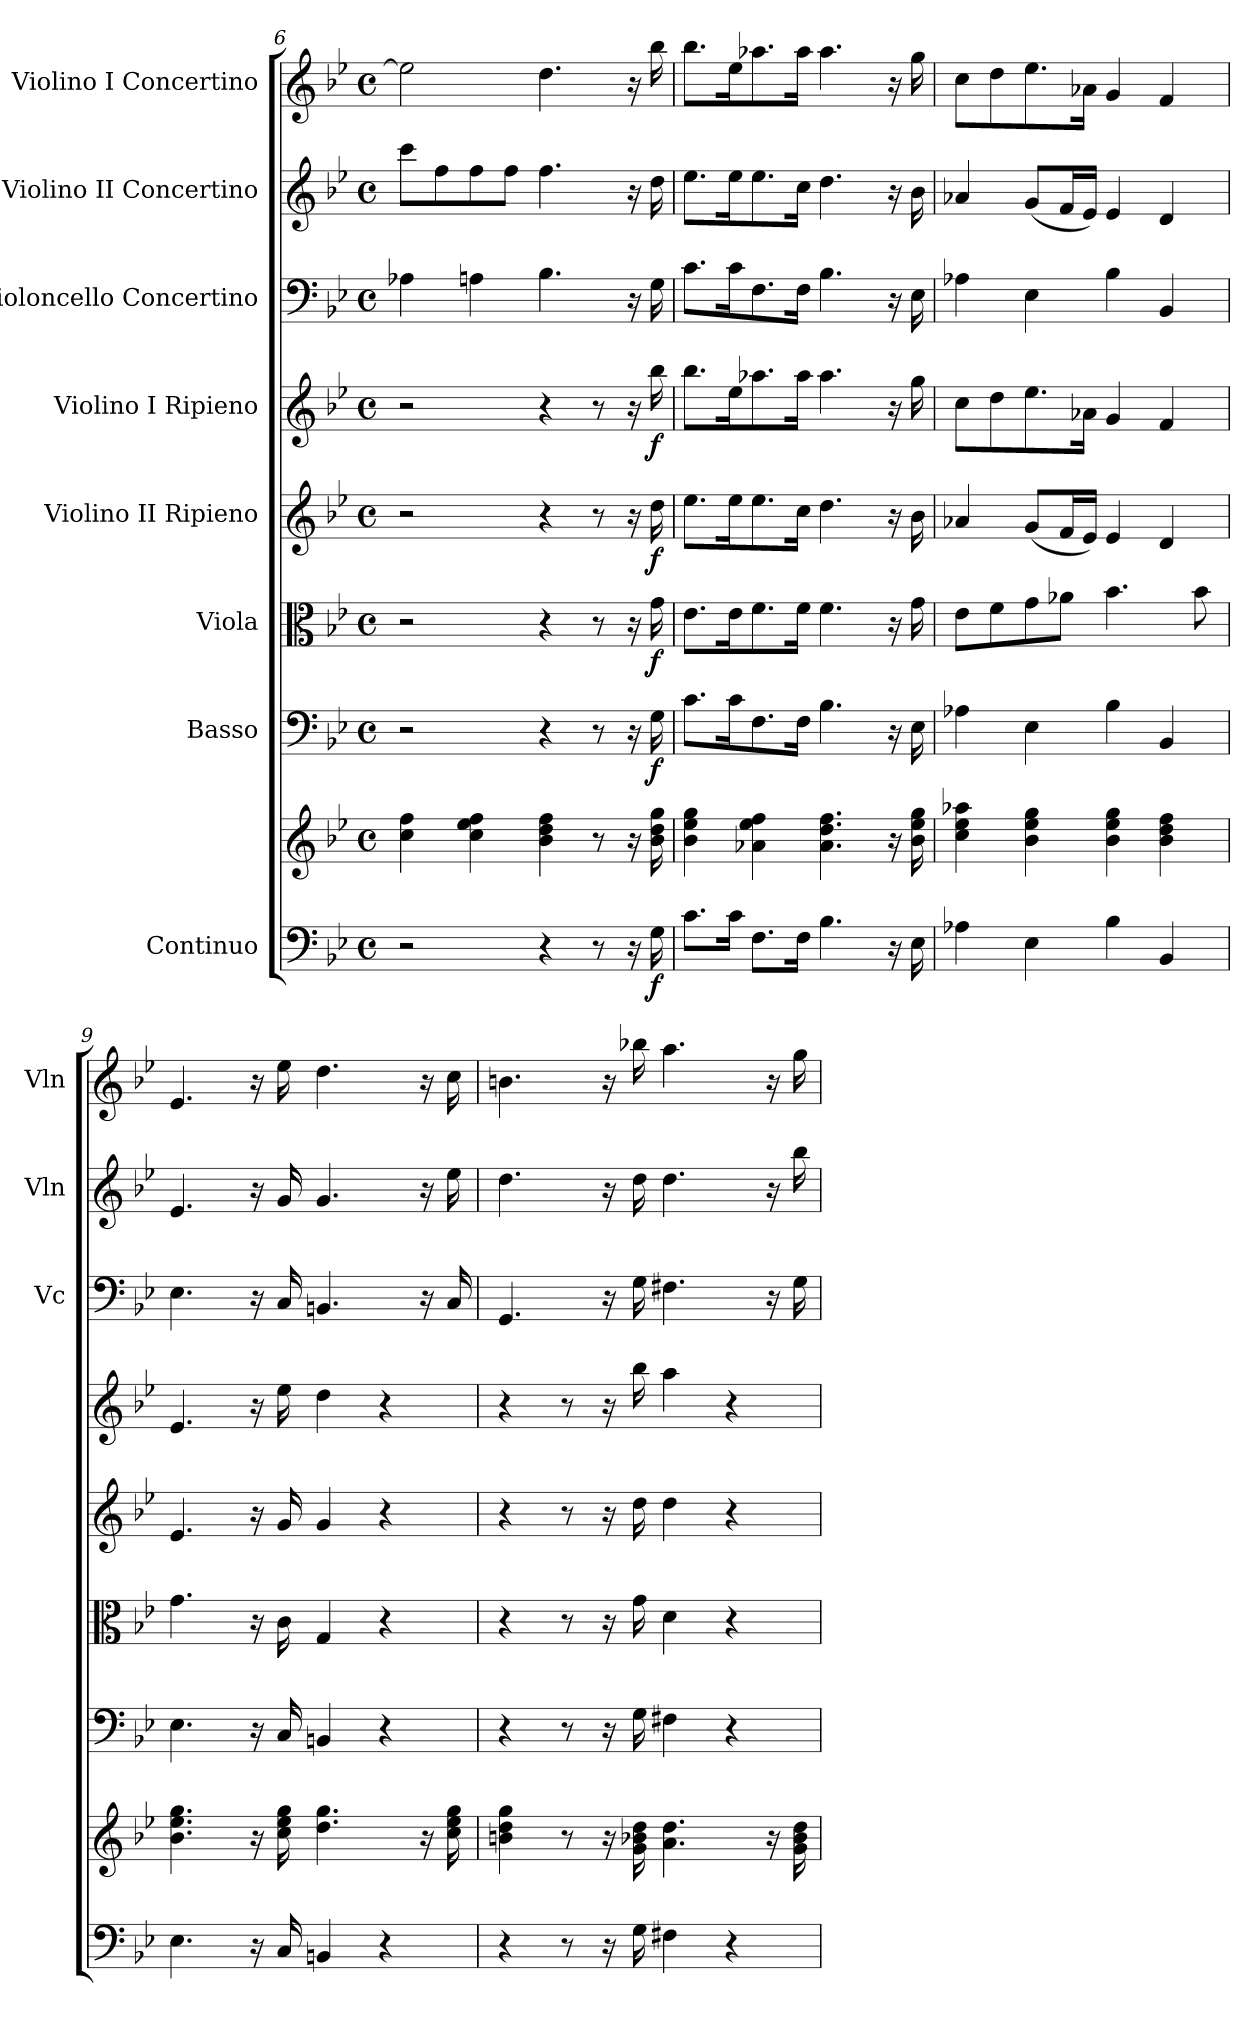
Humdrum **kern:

**kern	**kern	**dynam	**kern	**dynam	**kern	**dynam	**kern	**dynam	**kern	**dynam	**kern	**kern	**kern
*part8	*part8	*part8	*part7	*part7	*part6	*part6	*part5	*part5	*part4	*part4	*part3	*part2	*part1
*staff9	*staff8	*staff8/9	*staff7	*staff7	*staff6	*staff6	*staff5	*staff5	*staff4	*staff4	*staff3	*staff2	*staff1
*I"Continuo	*	*	*I"Basso	*	*I"Viola	*	*I"Violino II Ripieno	*	*I"Violino I Ripieno	*	*I"Violoncello Concertino	*I"Violino II Concertino	*I"Violino I Concertino
*	*	*	*	*	*	*	*	*	*	*	*I'Vc	*I'Vln	*I'Vln
!!LO:PB:g=z
*clefF4	*clefG2	*	*clefF4	*	*clefC3	*	*clefG2	*	*clefG2	*	*clefF4	*clefG2	*clefG2
*k[b-e-]	*k[b-e-]	*	*k[b-e-]	*	*k[b-e-]	*	*k[b-e-]	*	*k[b-e-]	*	*k[b-e-]	*k[b-e-]	*k[b-e-]
*M4/4	*M4/4	*	*M4/4	*	*M4/4	*	*M4/4	*	*M4/4	*	*M4/4	*M4/4	*M4/4
*met(c)	*met(c)	*	*met(c)	*	*met(c)	*	*met(c)	*	*met(c)	*	*met(c)	*met(c)	*met(c)
=6	=6	=6	=6	=6	=6	=6	=6	=6	=6	=6	=6	=6	=6
2r	4cc\ 4ff\	.	2r	.	2r	.	2r	.	2r	.	4A-X\	8ccc\L	2ee-\]
.	.	.	.	.	.	.	.	.	.	.	.	8ff\	.
.	4cc\ 4ee-\ 4ff\	.	.	.	.	.	.	.	.	.	4An\	8ff\	.
.	.	.	.	.	.	.	.	.	.	.	.	8ff\J	.
4r	4b-\ 4dd\ 4ff\	.	4r	.	4r	.	4r	.	4r	.	4.B-\	4.ff\	4.dd\
8r	8r	.	8r	.	8r	.	8r	.	8r	.	.	.	.
16r	16r	.	16r	.	16r	.	16r	.	16r	.	16r	16r	16r
!	!	!LO:DY:b=2	!	!LO:DY:b	!	!LO:DY:b	!	!LO:DY:b	!	!LO:DY:b	!	!	!
16G\	16b-\ 16dd\ 16gg\	f	16G\	f	16g\	f	16dd\	f	16bb-\	f	16G\	16dd\	16bb-\
=7	=7	=7	=7	=7	=7	=7	=7	=7	=7	=7	=7	=7	=7
8.c\L	4b-\ 4ee-\ 4gg\	.	8.c\L	.	8.e-\L	.	8.ee-\L	.	8.bb-\L	.	8.c\L	8.ee-\L	8.bb-\L
16c\Jk	.	.	16c\K	.	16e-\K	.	16ee-\K	.	16ee-\K	.	16c\K	16ee-\K	16ee-\K
8.F\L	4a-X\ 4ee-\ 4ff\	.	8.F\	.	8.f\	.	8.ee-\	.	8.aa-X\	.	8.F\	8.ee-\	8.aa-X\
16F\Jk	.	.	16F\Jk	.	16f\Jk	.	16cc\Jk	.	16aa-\Jk	.	16F\Jk	16cc\Jk	16aa-\Jk
4.B-\	4.a-\ 4.dd\ 4.ff\	.	4.B-\	.	4.f\	.	4.dd\	.	4.aa-\	.	4.B-\	4.dd\	4.aa-\
16r	16r	.	16r	.	16r	.	16r	.	16r	.	16r	16r	16r
16E-\	16b-\ 16ee-\ 16gg\	.	16E-\	.	16g\	.	16b-\	.	16gg\	.	16E-\	16b-\	16gg\
=8	=8	=8	=8	=8	=8	=8	=8	=8	=8	=8	=8	=8	=8
4A-X\	4cc\ 4ee-\ 4aa-X\	.	4A-X\	.	8e-\L	.	4a-X/	.	8cc\L	.	4A-X\	4a-X/	8cc\L
.	.	.	.	.	8f\	.	.	.	8dd\	.	.	.	8dd\
4E-\	4b-\ 4ee-\ 4gg\	.	4E-\	.	8g\	.	(<8g/L	.	8.ee-\	.	4E-\	(<8g/L	8.ee-\
.	.	.	.	.	8a-X\J	.	16f/L	.	.	.	.	16f/L	.
.	.	.	.	.	.	.	16e-/JJ)	.	16a-X\Jk	.	.	16e-/JJ)	16a-X\Jk
4B-\	4b-\ 4ee-\ 4gg\	.	4B-\	.	4.b-\	.	4e-/	.	4g/	.	4B-\	4e-/	4g/
4BB-/	4b-\ 4dd\ 4ff\	.	4BB-/	.	.	.	4d/	.	4f/	.	4BB-/	4d/	4f/
.	.	.	.	.	8b-\	.	.	.	.	.	.	.	.
=9	=9	=9	=9	=9	=9	=9	=9	=9	=9	=9	=9	=9	=9
4.E-\	4.b-\ 4.ee-\ 4.gg\	.	4.E-\	.	4.g\	.	4.e-/	.	4.e-/	.	4.E-\	4.e-/	4.e-/
16r	16r	.	16r	.	16r	.	16r	.	16r	.	16r	16r	16r
16C/	16cc\ 16ee-\ 16gg\	.	16C/	.	16c\	.	16g/	.	16ee-\	.	16C/	16g/	16ee-\
4BBn/	4.dd\ 4.gg\	.	4BBn/	.	4G/	.	4g/	.	4dd\	.	4.BBn/	4.g/	4.dd\
4r	.	.	4r	.	4r	.	4r	.	4r	.	.	.	.
.	16r	.	.	.	.	.	.	.	.	.	16r	16r	16r
.	16cc\ 16ee-\ 16gg\	.	.	.	.	.	.	.	.	.	16C/	16ee-\	16cc\
=10	=10	=10	=10	=10	=10	=10	=10	=10	=10	=10	=10	=10	=10
4r	4bn\ 4dd\ 4gg\	.	4r	.	4r	.	4r	.	4r	.	4.GG/	4.dd\	4.bn\
8r	8r	.	8r	.	8r	.	8r	.	8r	.	.	.	.
16r	16r	.	16r	.	16r	.	16r	.	16r	.	16r	16r	16r
16G\	16g\ 16b-X\ 16dd\	.	16G\	.	16g\	.	16dd\	.	16bb-\	.	16G\	16dd\	16bb-X\
4F#X\	4.a\ 4.dd\	.	4F#X\	.	4d\	.	4dd\	.	4aa\	.	4.F#X\	4.dd\	4.aa\
4r	.	.	4r	.	4r	.	4r	.	4r	.	.	.	.
.	16r	.	.	.	.	.	.	.	.	.	16r	16r	16r
.	16g\ 16b-\ 16dd\	.	.	.	.	.	.	.	.	.	16G\	16bb-\	16gg\
=	=	=	=	=	=	=	=	=	=	=	=	=	=
*-	*-	*-	*-	*-	*-	*-	*-	*-	*-	*-	*-	*-	*-
